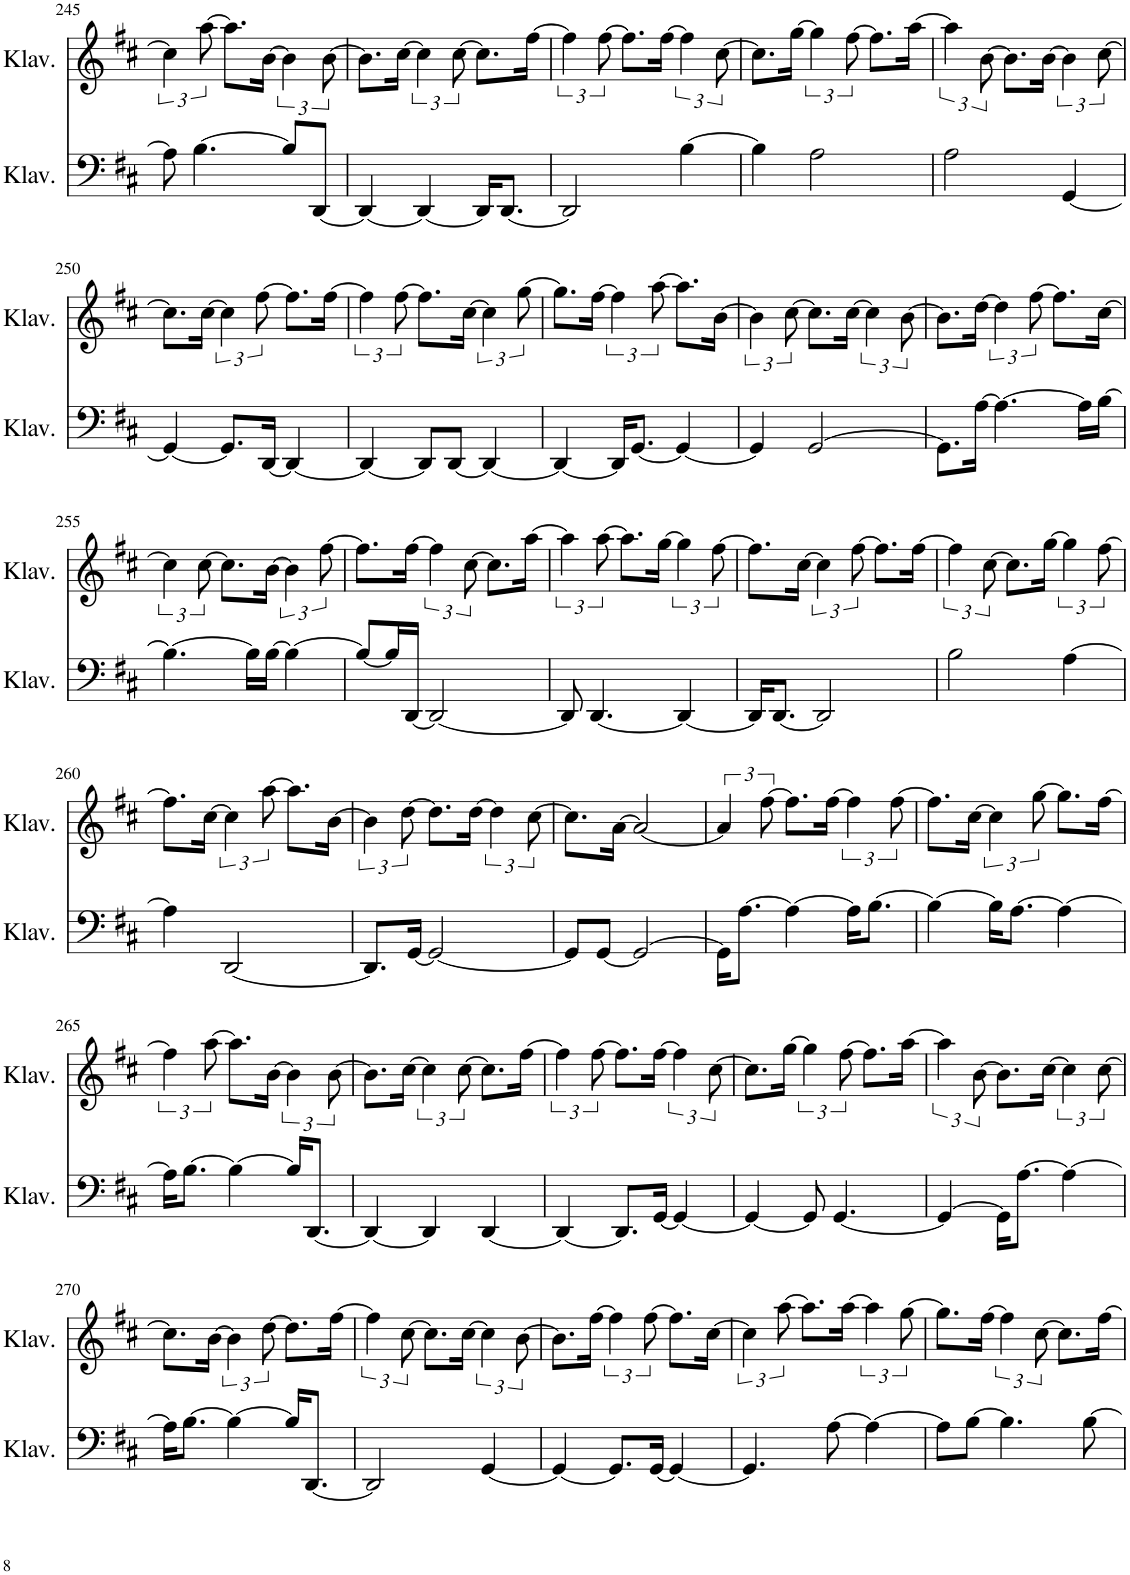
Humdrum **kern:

**kern	**kern
*part2	*part1
*staff2	*staff1
*I"Klavier	*I"Klavier
*I'Klav.	*I'Klav.
!!LO:PB:g=z
*clefF4	*clefG2
*k[f#c#]	*k[f#c#]
*M3/4	*M3/4
=245	=245
8A\]	6cc#\]
[4.B\	.
.	[12aa\
.	8.aa\L]
.	[16b\Jk
8B/L]	4b\]
[8DD/J	.
=246	=246
4DD/_	8.b\L]
.	[16cc#\Jk
4DD/_	4cc#\]
16DD/KL]	8.cc#\L]
[8.DD/J	.
.	[16ff#\Jk
=247	=247
2DD/]	4ff#\]
.	8.ff#\L]
.	[16ff#\Jk
[4B\	6ff#\]
.	[12cc#\
=248	=248
4B\]	8.cc#\L]
.	[16gg\Jk
2A\	6gg\]
.	[12ff#\
.	8.ff#\L]
.	[16aa\Jk
=249	=249
2A\	6aa\]
.	[12b\
.	8.b\L]
.	[16b\Jk
[4GG/	6b\]
.	[12cc#\
!!LO:LB:g=z
=250	=250
4GG/_	8.cc#\L]
.	[16cc#\Jk
8.GG/L]	6cc#\]
.	[12ff#\
[16DD/Jk	.
4DD/_	8.ff#\L]
.	[16ff#\Jk
=251	=251
4DD/_	4ff#\]
8DD/L]	8.ff#\L]
[8DD/J	.
.	[16cc#\Jk
4DD/_	6cc#\]
.	[12gg\
=252	=252
4DD/_	8.gg\L]
.	[16ff#\Jk
16DD/KL]	6ff#\]
[8.GG/J	.
.	[12aa\
4GG/_	8.aa\L]
.	[16b\Jk
=253	=253
4GG/]	6b\]
.	[12cc#\
[2GG/	8.cc#\L]
.	[16cc#\Jk
.	6cc#\]
.	[12b\
=254	=254
8.GG\L]	8.b\L]
[16A\Jk	[16dd\Jk
4.A\_	6dd\]
.	[12ff#\
.	8.ff#\L]
16A\LL]	.
[16B\JJ	[16cc#\Jk
!!LO:LB:g=z
=255	=255
4.B\_	4cc#\]
.	8.cc#\L]
16B\LL]	.
[16B\JJ	[16b\Jk
4B\_	6b\]
.	[12ff#\
=256	=256
8B/L_	8.ff#\L]
16B/L]	.
[16DD/JJ	[16ff#\Jk
2DD/_	6ff#\]
.	[12cc#\
.	8.cc#\L]
.	[16aa\Jk
=257	=257
8DD/]	4aa\]
[4.DD/	.
.	8.aa\L]
.	[16gg\Jk
4DD/_	6gg\]
.	[12ff#\
=258	=258
16DD/KL]	8.ff#\L]
[8.DD/J	.
.	[16cc#\Jk
2DD/]	6cc#\]
.	[12ff#\
.	8.ff#\L]
.	[16ff#\Jk
=259	=259
2B\	6ff#\]
.	[12cc#\
.	8.cc#\L]
.	[16gg\Jk
[4A\	6gg\]
.	[12ff#\
!!LO:LB:g=z
=260	=260
4A\]	8.ff#\L]
.	[16cc#\Jk
[2DD/	6cc#\]
.	[12aa\
.	8.aa\L]
.	[16b\Jk
=261	=261
8.DD/L]	6b\]
.	[12dd\
[16GG/Jk	.
2GG/_	8.dd\L]
.	[16dd\Jk
.	6dd\]
.	[12cc#\
=262	=262
8GG/L]	8.cc#\L]
[8GG/J	.
.	[16a\Jk
2GG/_	2a/_
=263	=263
16GG\KL]	6a/]
[8.A\J	.
.	[12ff#\
4A\_	8.ff#\L]
.	[16ff#\Jk
16A\KL]	4ff#\]
[8.B\J	.
=264	=264
4B\_	8.ff#\L]
.	[16cc#\Jk
16B\KL]	6cc#\]
[8.A\J	.
.	[12gg\
4A\_	8.gg\L]
.	[16ff#\Jk
!!LO:LB:g=z
=265	=265
16A\KL]	6ff#\]
[8.B\J	.
.	[12aa\
4B\_	8.aa\L]
.	[16b\Jk
16B/KL]	4b\]
[8.DD/J	.
=266	=266
4DD/_	8.b\L]
.	[16cc#\Jk
4DD/]	4cc#\]
[4DD/	8.cc#\L]
.	[16ff#\Jk
=267	=267
4DD/_	4ff#\]
8.DD/L]	8.ff#\L]
[16GG/Jk	[16ff#\Jk
4GG/_	6ff#\]
.	[12cc#\
=268	=268
4GG/_	8.cc#\L]
.	[16gg\Jk
8GG/]	6gg\]
[4.GG/	.
.	[12ff#\
.	8.ff#\L]
.	[16aa\Jk
=269	=269
4GG/_	6aa\]
.	[12b\
16GG\KL]	8.b\L]
[8.A\J	.
.	[16cc#\Jk
4A\_	4cc#\]
!!LO:LB:g=z
=270	=270
16A\KL]	8.cc#\L]
[8.B\J	.
.	[16b\Jk
4B\_	6b\]
.	[12dd\
16B/KL]	8.dd\L]
[8.DD/J	.
.	[16ff#\Jk
=271	=271
2DD/]	6ff#\]
.	[12cc#\
.	8.cc#\L]
.	[16cc#\Jk
[4GG/	6cc#\]
.	[12b\
=272	=272
4GG/_	8.b\L]
.	[16ff#\Jk
8.GG/L]	4ff#\]
[16GG/Jk	.
4GG/_	8.ff#\L]
.	[16cc#\Jk
=273	=273
4.GG/]	6cc#\]
.	[12aa\
.	8.aa\L]
[8A\	.
.	[16aa\Jk
4A\_	6aa\]
.	[12gg\
=274	=274
8A\L]	8.gg\L]
[8B\J	.
.	[16ff#\Jk
4.B\]	6ff#\]
.	[12cc#\
.	8.cc#\L]
[8B\	.
.	[16ff#\Jk
=	=
*-	*-
